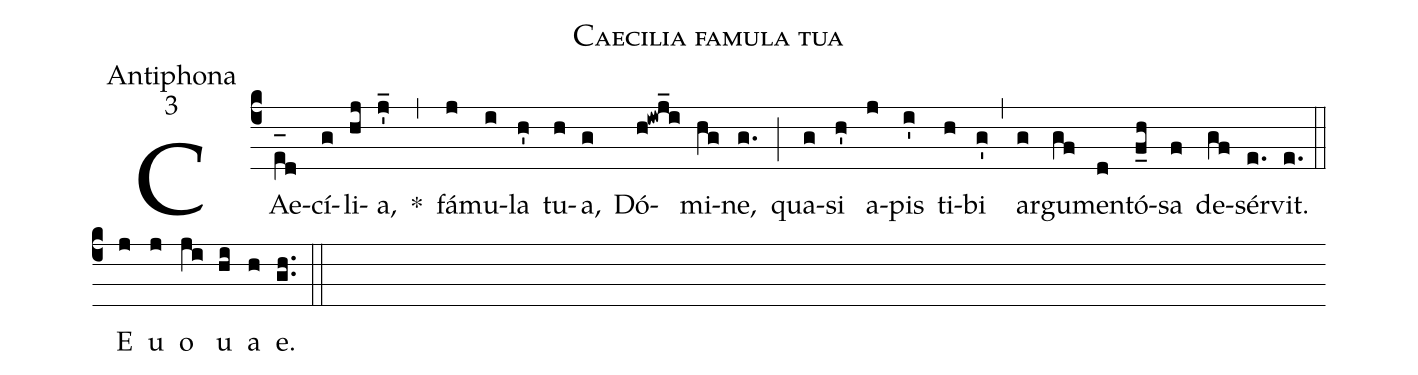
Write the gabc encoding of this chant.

name:Caecilia famula tua;
office-part:Antiphona;
mode:3;
%%
(c4) CAe(e_[oh:h][ll:1]d)cí(g)li(hj)a,(j'_) *(,) fá(j)mu(i)la(h') tu(h)a,(g) Dó(h!iwj_i)mi(hg)ne,(g.) (/;) qua(g)si(h') a(j)pis(i') ti(h)bi(g') (,) ar(g)gu(gf)men(d)tó(f_h)sa(f) de(gf)sér(e.)vit.(e.) (::) <eu>E(j) u(j) o(ji) u(hi) a(h) e.</eu>(gh..) (::)
